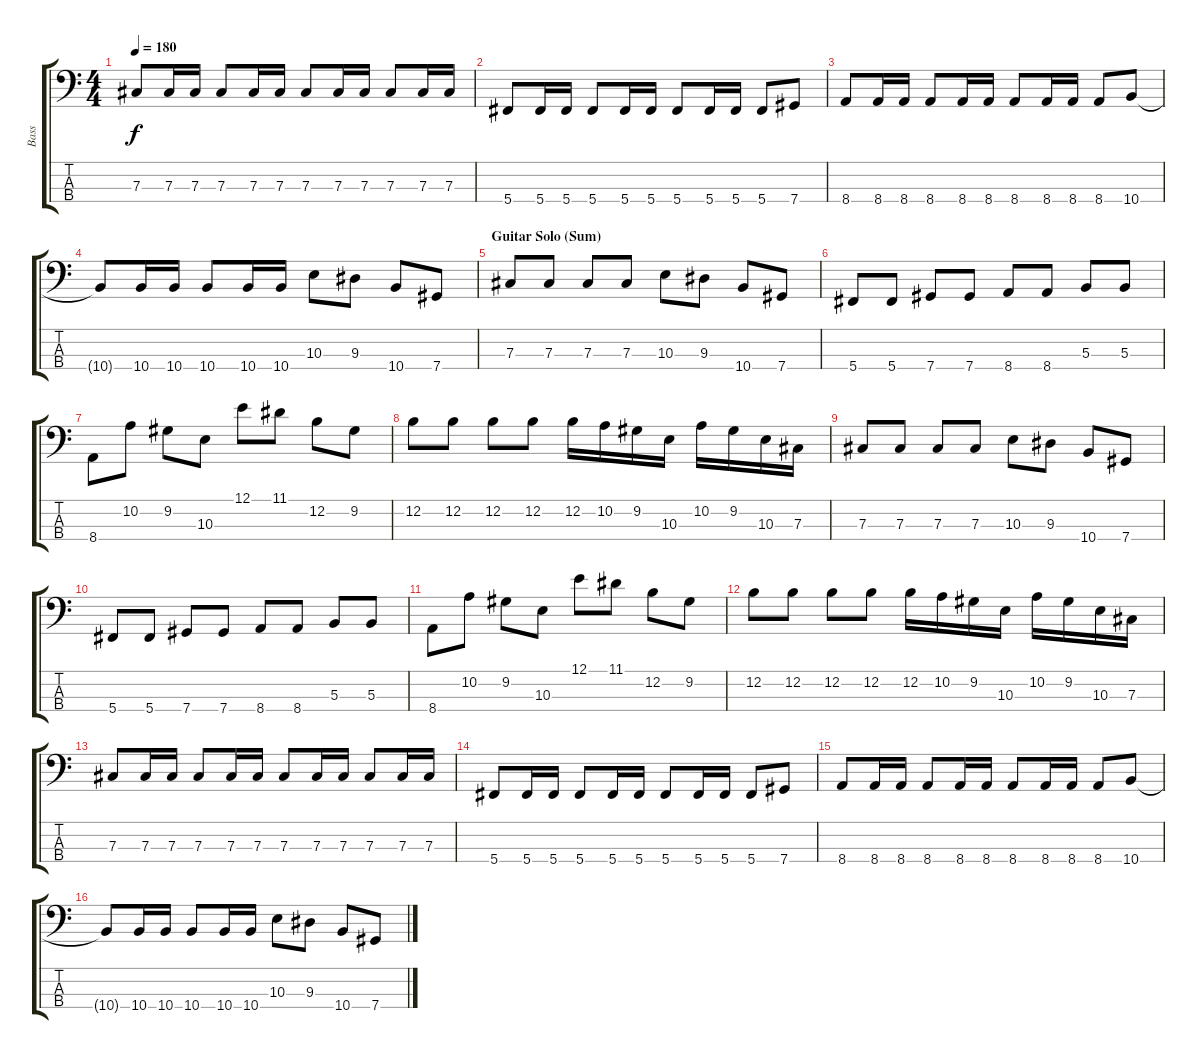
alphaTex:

\track ("Bass" "Bass") {instrument electricbasspick}
\staff {score tabs}
\tuning (E2 B1 Gb1 Db1) {hide}
\ts (4 4)
\tempo 180
\clef f4
\ks c
7.3.8{dy f} 7.3.16 7.3.16 7.3.8 7.3.16 7.3.16 7.3.8 7.3.16 7.3.16 7.3.8 7.3.16 7.3.16 |
5.4.8 5.4.16 5.4.16 5.4.8 5.4.16 5.4.16 5.4.8 5.4.16 5.4.16 5.4.8 7.4.8 |
8.4.8 8.4.16 8.4.16 8.4.8 8.4.16 8.4.16 8.4.8 8.4.16 8.4.16 8.4.8 10.4.8 |
10.4{t}.8 10.4.16 10.4.16 10.4.8 10.4.16 10.4.16 10.3.8 9.3.8 10.4.8 7.4.8 |
\section ("" "Guitar Solo (Sum)")
7.3.8 7.3.8 7.3.8 7.3.8 10.3.8 9.3.8 10.4.8 7.4.8 |
5.4.8 5.4.8 7.4.8 7.4.8 8.4.8 8.4.8 5.3.8 5.3.8 |
8.4.8 10.2.8 9.2.8 10.3.8 12.1.8 11.1.8 12.2.8 9.2.8 |
12.2.8 12.2.8 12.2.8 12.2.8 12.2.16 10.2.16 9.2.16 10.3.16 10.2.16 9.2.16 10.3.16 7.3.16 |
7.3.8 7.3.8 7.3.8 7.3.8 10.3.8 9.3.8 10.4.8 7.4.8 |
5.4.8 5.4.8 7.4.8 7.4.8 8.4.8 8.4.8 5.3.8 5.3.8 |
8.4.8 10.2.8 9.2.8 10.3.8 12.1.8 11.1.8 12.2.8 9.2.8 |
12.2.8 12.2.8 12.2.8 12.2.8 12.2.16 10.2.16 9.2.16 10.3.16 10.2.16 9.2.16 10.3.16 7.3.16 |
7.3.8 7.3.16 7.3.16 7.3.8 7.3.16 7.3.16 7.3.8 7.3.16 7.3.16 7.3.8 7.3.16 7.3.16 |
5.4.8 5.4.16 5.4.16 5.4.8 5.4.16 5.4.16 5.4.8 5.4.16 5.4.16 5.4.8 7.4.8 |
8.4.8 8.4.16 8.4.16 8.4.8 8.4.16 8.4.16 8.4.8 8.4.16 8.4.16 8.4.8 10.4.8 |
10.4{t}.8 10.4.16 10.4.16 10.4.8 10.4.16 10.4.16 10.3.8 9.3.8 10.4.8 7.4.8
